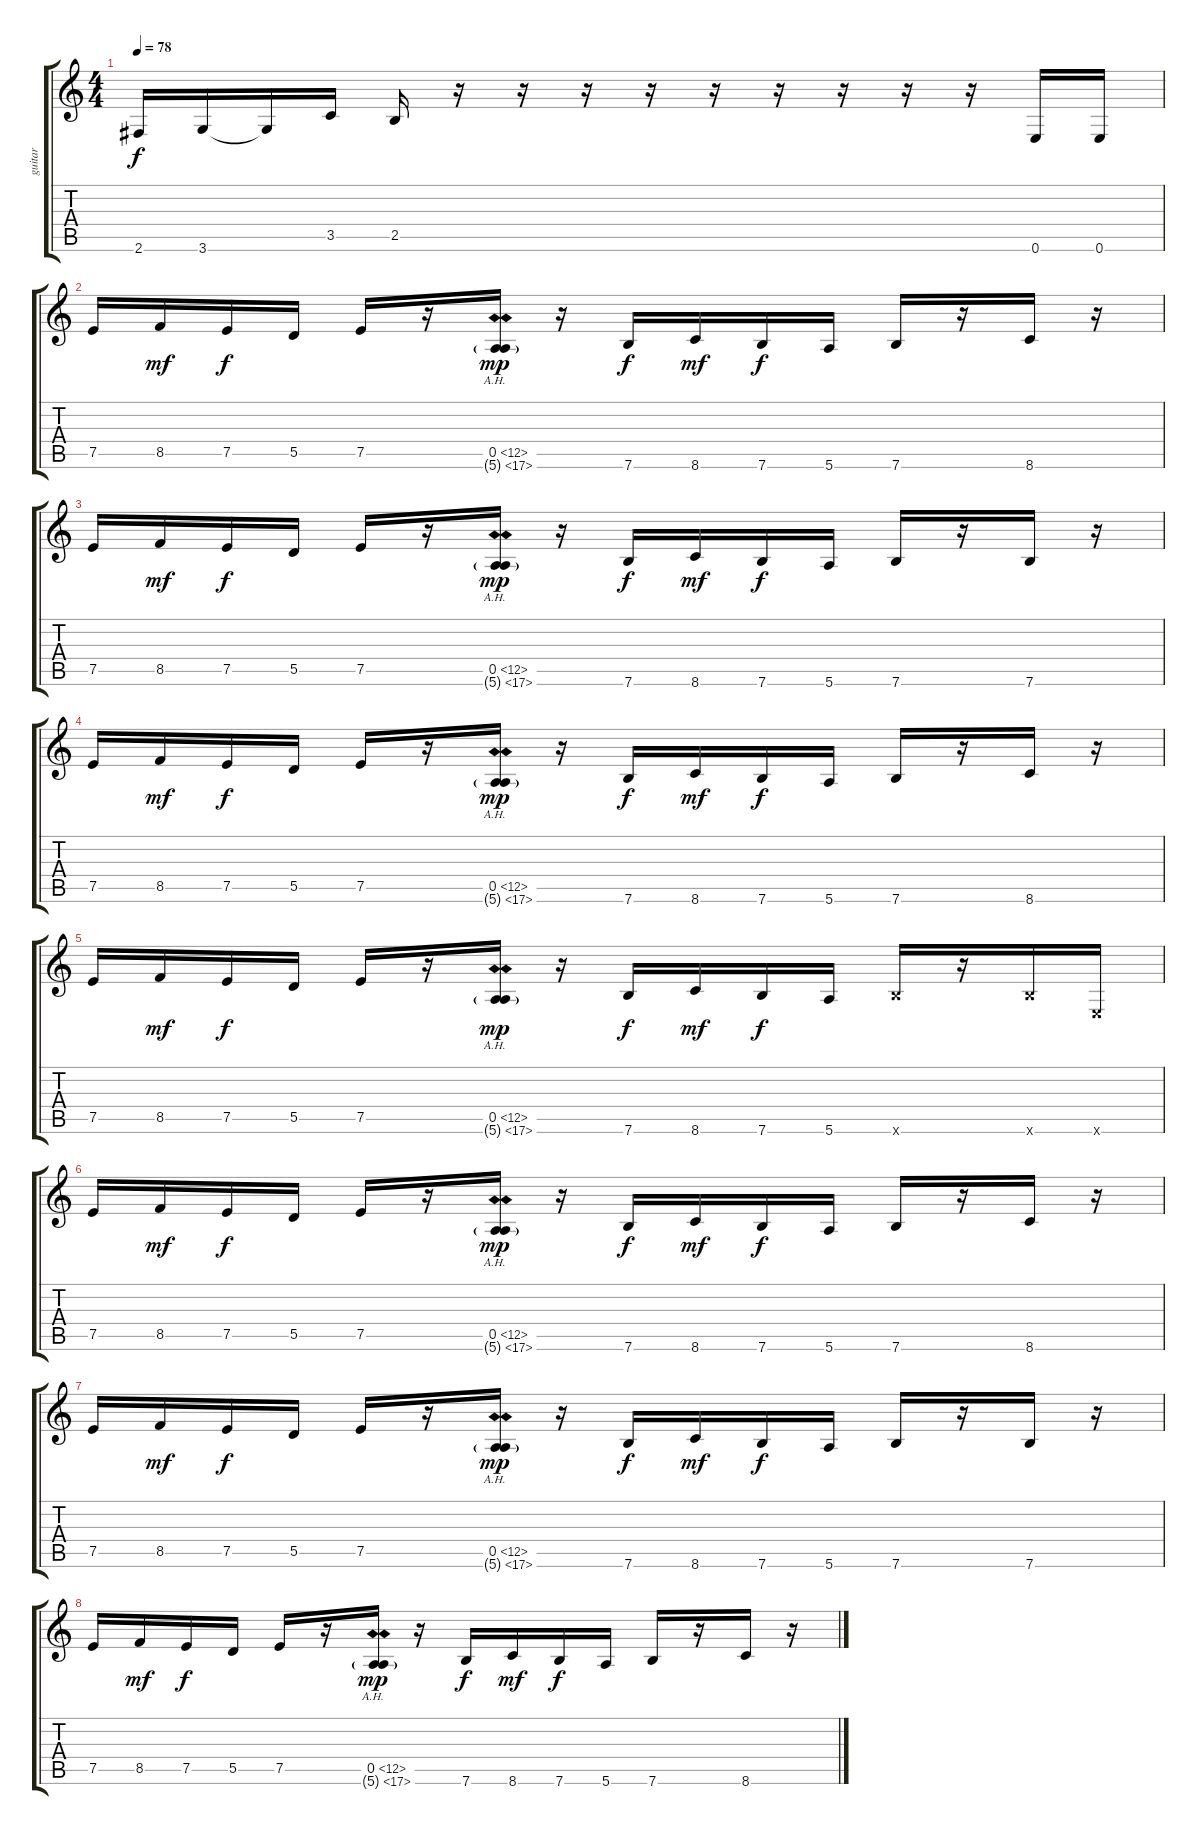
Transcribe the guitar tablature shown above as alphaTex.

\track ("guitar" "guitar") {instrument distortionguitar}
\staff {score tabs}
\tuning (E4 B3 G3 D3 A2 E2) {hide}
\ts (4 4)
\tempo 78
\clef g2
\ks c
2.6.16{dy f} 3.6.16 3.6{t}.16 3.5.16 2.5.16 r.16 r.16 r.16 r.16 r.16 r.16 r.16 r.16 r.16 0.6.16 0.6.16 |
7.5.16 8.5.16{dy mf} 7.5.16{dy f} 5.5.16 7.5.16 r.16 (0.5{ah 12} 5.6{ah 12 g}).16{dy mp} r.16 7.6.16{dy f} 8.6.16{dy mf} 7.6.16{dy f} 5.6.16 7.6.16 r.16 8.6.16 r.16 |
7.5.16 8.5.16{dy mf} 7.5.16{dy f} 5.5.16 7.5.16 r.16 (0.5{ah 12} 5.6{ah 12 g}).16{dy mp} r.16 7.6.16{dy f} 8.6.16{dy mf} 7.6.16{dy f} 5.6.16 7.6.16 r.16 7.6.16 r.16 |
7.5.16 8.5.16{dy mf} 7.5.16{dy f} 5.5.16 7.5.16 r.16 (0.5{ah 12} 5.6{ah 12 g}).16{dy mp} r.16 7.6.16{dy f} 8.6.16{dy mf} 7.6.16{dy f} 5.6.16 7.6.16 r.16 8.6.16 r.16 |
7.5.16 8.5.16{dy mf} 7.5.16{dy f} 5.5.16 7.5.16 r.16 (0.5{ah 12} 5.6{ah 12 g}).16{dy mp} r.16 7.6.16{dy f} 8.6.16{dy mf} 7.6.16{dy f} 5.6.16 7.6{x}.16 r.16 7.6{x}.16 0.6{x}.16 |
7.5.16 8.5.16{dy mf} 7.5.16{dy f} 5.5.16 7.5.16 r.16 (0.5{ah 12} 5.6{ah 12 g}).16{dy mp} r.16 7.6.16{dy f} 8.6.16{dy mf} 7.6.16{dy f} 5.6.16 7.6.16 r.16 8.6.16 r.16 |
7.5.16 8.5.16{dy mf} 7.5.16{dy f} 5.5.16 7.5.16 r.16 (0.5{ah 12} 5.6{ah 12 g}).16{dy mp} r.16 7.6.16{dy f} 8.6.16{dy mf} 7.6.16{dy f} 5.6.16 7.6.16 r.16 7.6.16 r.16 |
7.5.16 8.5.16{dy mf} 7.5.16{dy f} 5.5.16 7.5.16 r.16 (0.5{ah 12} 5.6{ah 12 g}).16{dy mp} r.16 7.6.16{dy f} 8.6.16{dy mf} 7.6.16{dy f} 5.6.16 7.6.16 r.16 8.6.16 r.16
